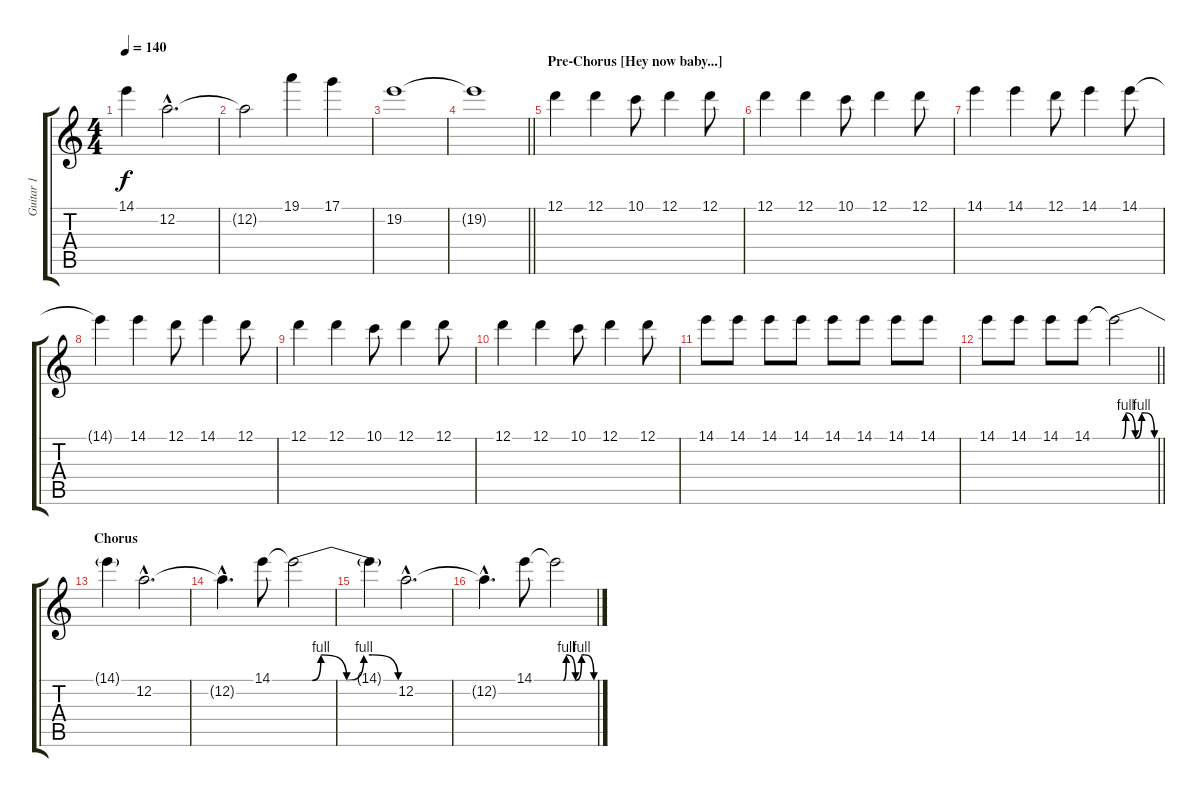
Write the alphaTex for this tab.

\track ("Guitar 1" "Guitar 1") {instrument distortionguitar}
\staff {score tabs}
\tuning (D4 A3 F3 C3 G2 C2) {hide}
\ts (4 4)
\tempo 140
\clef g2
\ks c
14.1{t}.4{dy f} 12.2{hac}.2{d} |
12.2{t}.2 19.1.4 17.1.4 |
19.2.1 |
\barLineRight lightlight
19.2{t}.1 |
\section ("" "Pre-Chorus [Hey now baby...]")
12.1.4 12.1.4 10.1.8 12.1.4 12.1.8 |
12.1.4 12.1.4 10.1.8 12.1.4 12.1.8 |
14.1.4 14.1.4 12.1.8 14.1.4 14.1.8 |
14.1{t}.4 14.1.4 12.1.8 14.1.4 12.1.8 |
12.1.4 12.1.4 10.1.8 12.1.4 12.1.8 |
12.1.4 12.1.4 10.1.8 12.1.4 12.1.8 |
14.1.8 14.1.8 14.1.8 14.1.8 14.1.8 14.1.8 14.1.8 14.1.8 |
\barLineRight lightlight
14.1.8 14.1.8 14.1.8 14.1.8 14.1{be (custom 0 0 10 0 15 4 30 0 40 4 45 4 60 0) t}.2 |
\section ("" "Chorus")
14.1{t}.4 12.2{hac}.2{d} |
12.2{hac t}.4{d} 14.1.8 14.1{be (custom 0 0 10 0 15 4 30 0 40 4 45 4 60 0) t}.2 |
14.1{t}.4 12.2{hac}.2{d} |
12.2{hac t}.4{d} 14.1.8 14.1{be (custom 0 0 10 0 15 4 30 0 40 4 45 4 60 0) t}.2
